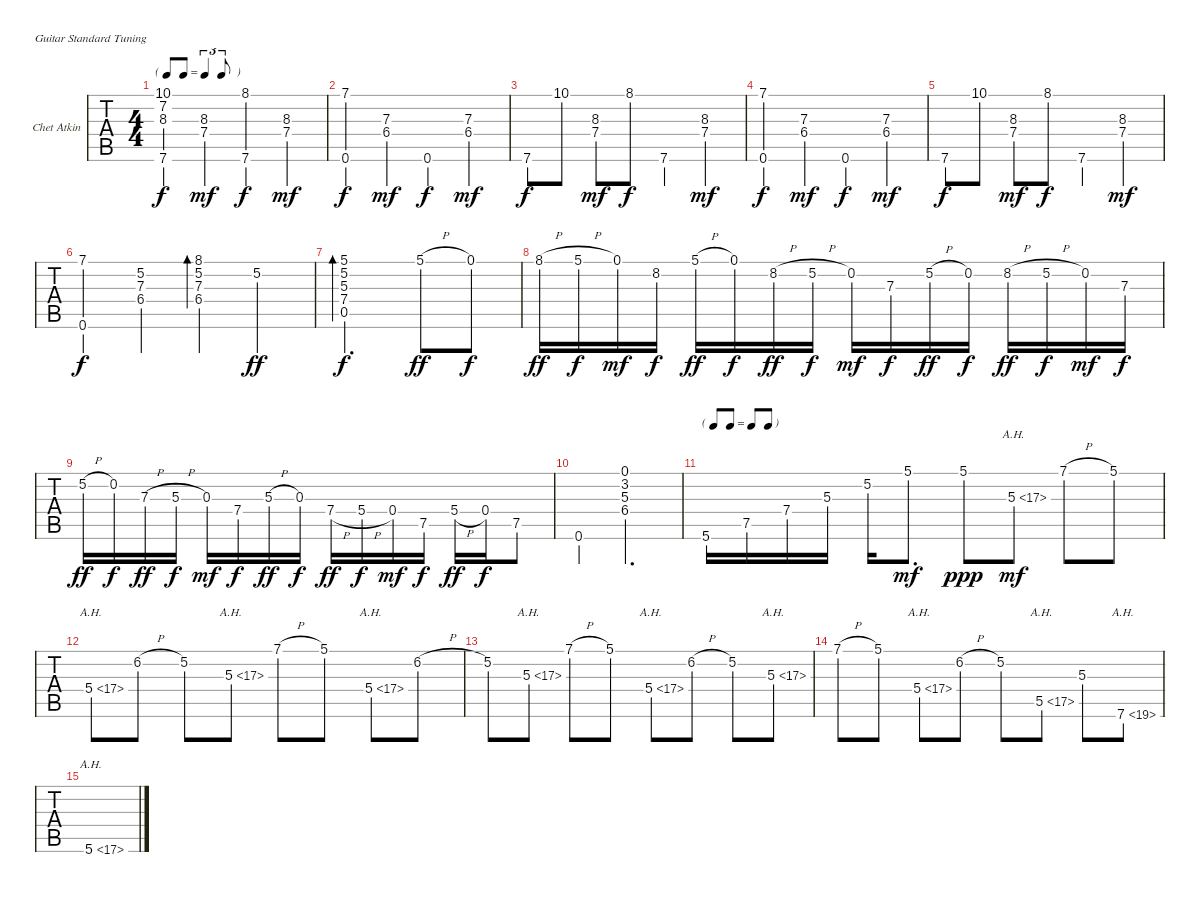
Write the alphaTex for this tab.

\bracketExtendMode nobrackets
\firstSystemTrackNameOrientation horizontal
\otherSystemsTrackNameOrientation horizontal
\track ("Chet Atkins" "Chet Atkin") {instrument acousticguitarnylon}
\staff {tabs}
\tuning (E4 B3 G3 D3 A2 E2)
\ts (4 4)
\tf triplet8th
\tempo (120 hide)
\clef g2
\ks c
(10.1 7.2 8.3 7.6).4{dy f beam invert beam split} (8.3 7.4).4{dy mf beam split} (8.1 7.6).4{dy f beam invert beam split} (8.3 7.4).4{dy mf} |
(7.1 0.6).4{dy f} (7.3 6.4).4{dy mf} 0.6.4{dy f} (7.3 6.4).4{dy mf} |
7.6.8{dy f} 10.1.8 (8.3 7.4).8{dy mf} 8.1.8{dy f beam split} 7.6.4{beam invert beam split} (8.3 7.4).4{dy mf} |
(7.1 0.6).4{dy f} (7.3 6.4).4{dy mf} 0.6.4{dy f} (7.3 6.4).4{dy mf} |
7.6.8{dy f} 10.1.8 (8.3 7.4).8{dy mf} 8.1.8{dy f beam split} 7.6.4{beam invert beam split} (8.3 7.4).4{dy mf} |
(7.1 0.6).4{dy f beam invert} (5.2 7.3 6.4).4{beam invert} (8.1 5.2 7.3 6.4).4{bd 240 beam invert} 5.2.4{dy ff beam invert} |
(5.1 5.2 5.3 7.4 0.5).2{d bd 240 dy f beam invert beam split} 5.1{h}.8{dy ff} 0.1.8{dy f} |
8.1{h}.16{dy ff} 5.1{h}.16{dy f} 0.1.16{dy mf} 8.2.16{dy f} 5.1{h}.16{dy ff} 0.1.16{dy f} 8.2{h}.16{dy ff} 5.2{h}.16{dy f} 0.2.16{dy mf} 7.3.16{dy f} 5.2{h}.16{dy ff} 0.2.16{dy f} 8.2{h}.16{dy ff} 5.2{h}.16{dy f} 0.2.16{dy mf} 7.3.16{dy f} |
5.2{h}.16{dy ff} 0.2.16{dy f} 7.3{h}.16{dy ff} 5.3{h}.16{dy f beam split} 0.3.16{dy mf beam invert} 7.4.16{dy f beam invert} 5.3{h}.16{dy ff beam invert} 0.3.16{dy f beam invert} 7.4{h}.16{dy ff beam invert} 5.4{h}.16{dy f beam invert} 0.4.16{dy mf beam invert} 7.5.16{dy f beam invert} 5.4{h}.16{dy ff beam invert} 0.4.16{dy f beam invert} 7.5.8{beam invert} |
0.6.4{beam split} (0.1 3.2 5.3 6.4).2{d beam invert} |
\tf none
5.6.16 7.5.16 7.4.16 5.3.16 5.2.16 5.1.8{d dy mf} 5.1.8{dy ppp} 5.3{ah 12}.8{dy mf} 7.1{h}.8 5.1.8 |
5.4{ah 12}.8 6.2{h}.8 5.2.8 5.3{ah 12}.8 7.1{h}.8 5.1.8 5.4{ah 12}.8 6.2{h}.8 |
5.2.8 5.3{ah 12}.8 7.1{h}.8 5.1.8 5.4{ah 12}.8 6.2{h}.8 5.2.8 5.3{ah 12}.8 |
7.1{h}.8 5.1.8 5.4{ah 12}.8 6.2{h}.8 5.2.8 5.5{ah 12}.8 5.3.8 7.6{ah 12}.8 |
5.6{ah 12}.1
